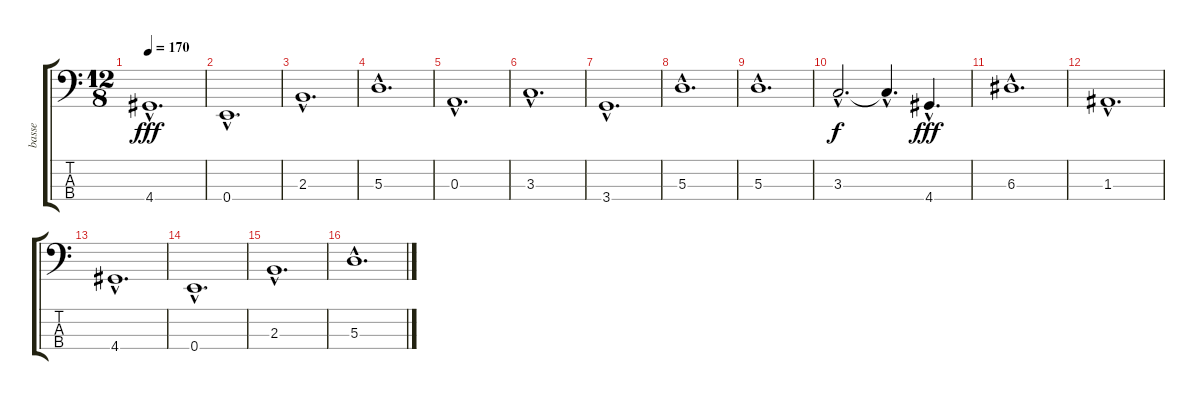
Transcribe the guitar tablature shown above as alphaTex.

\track ("basse" "basse") {instrument electricbassfinger}
\staff {score tabs}
\tuning (G2 D2 A1 E1) {hide}
\ts (12 8)
\tempo 170
\clef f4
\ks c
4.4{hac}.1{d dy fff} |
0.4{hac}.1{d} |
2.3{hac}.1{d} |
5.3{hac}.1{d} |
0.3{hac}.1{d} |
3.3{hac}.1{d} |
3.4{hac}.1{d} |
5.3{hac}.1{d} |
5.3{hac}.1{d} |
3.3{hac}.2{d dy f} 3.3{hac t}.4{d} 4.4{hac}.4{d dy fff} |
6.3{hac}.1{d} |
1.3{hac}.1{d} |
4.4{hac}.1{d} |
0.4{hac}.1{d} |
2.3{hac}.1{d} |
5.3{hac}.1{d}
